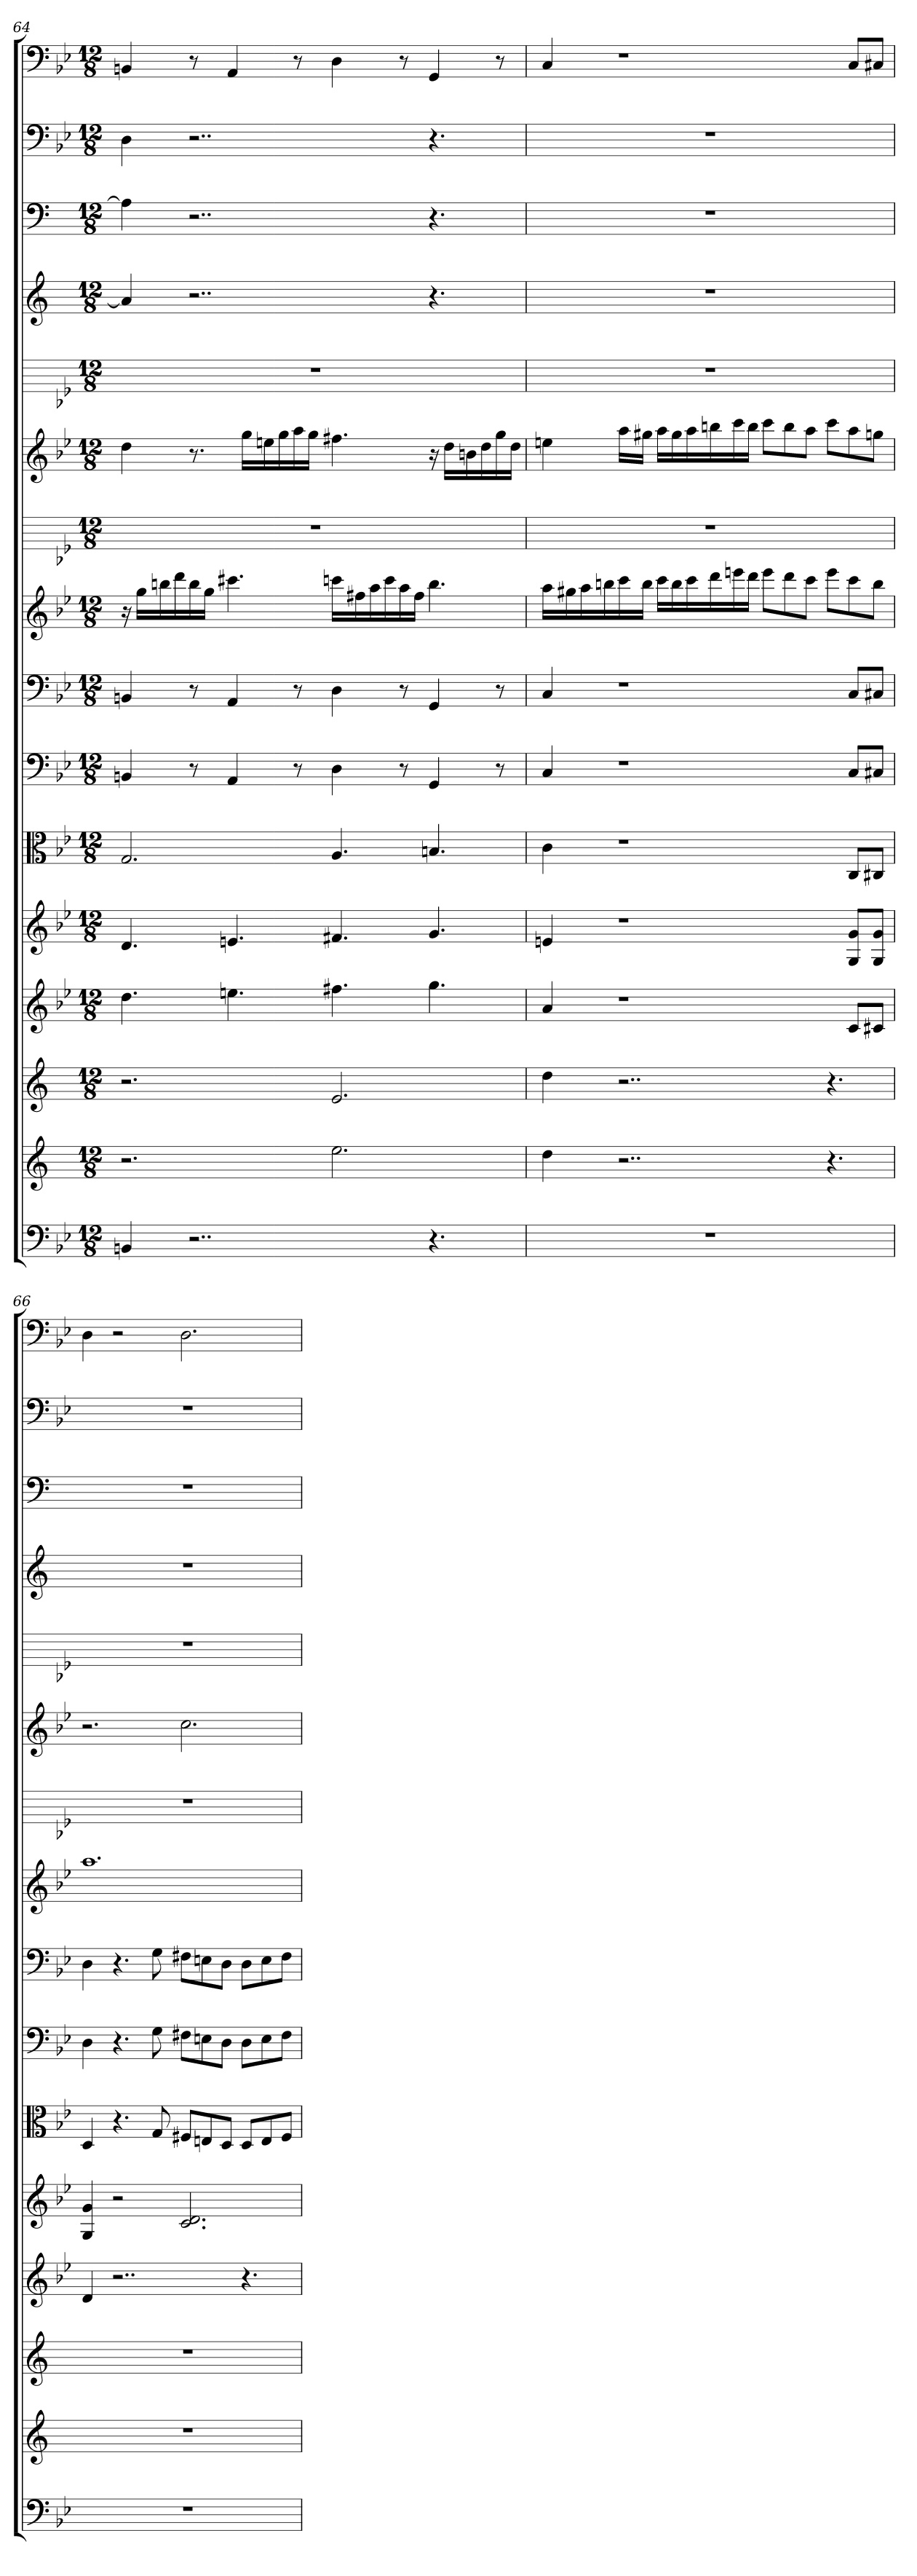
**kern	**kern	**kern	**kern	**kern	**kern	**kern	**kern	**kern	**kern	**kern	**kern	**kern	**kern	**kern	**kern
*part16	*part15	*part14	*part13	*part12	*part11	*part10	*part9	*part8	*part7	*part6	*part5	*part4	*part3	*part2	*part1
*staff16	*staff15	*staff14	*staff13	*staff12	*staff11	*staff10	*staff9	*staff8	*staff7	*staff6	*staff5	*staff4	*staff3	*staff2	*staff1
*clefF4	*	*	*	*	*clefC3	*clefF4	*clefF4	*	*	*	*	*	*	*clefF4	*clefF4
*k[b-e-]	*k[]	*k[]	*k[b-e-]	*k[b-e-]	*k[b-e-]	*k[b-e-]	*k[b-e-]	*k[b-e-]	*k[b-e-]	*k[b-e-]	*k[b-e-]	*k[]	*k[]	*k[b-e-]	*k[b-e-]
*B-:	*	*	*B-:	*B-:	*B-:	*B-:	*B-:	*B-:	*B-:	*B-:	*B-:	*	*	*B-:	*B-:
*M12/8	*M12/8	*M12/8	*M12/8	*M12/8	*M12/8	*M12/8	*M12/8	*M12/8	*M12/8	*M12/8	*M12/8	*M12/8	*M12/8	*M12/8	*M12/8
=64	=64	=64	=64	=64	=64	=64	=64	=64	=64	=64	=64	=64	=64	=64	=64
4BBn	2.r	2.r	4.dd	4.d	2.G	4BBn	4BBn	16r	1.r	4dd	1.r	4a]	4A]	4D	4BBn
.	.	.	.	.	.	.	.	16ggLL	.	.	.	.	.	.	.
.	.	.	.	.	.	.	.	16bbn	.	.	.	.	.	.	.
.	.	.	.	.	.	.	.	16ddd	.	.	.	.	.	.	.
2..r	.	.	.	.	.	8r	8r	16bb	.	8.r	.	2..r	2..r	2..r	8r
.	.	.	.	.	.	.	.	16ggJJ	.	.	.	.	.	.	.
.	.	.	4.een	4.en	.	4AA	4AA	4.ccc#X	.	.	.	.	.	.	4AA
.	.	.	.	.	.	.	.	.	.	16ggLL	.	.	.	.	.
.	.	.	.	.	.	.	.	.	.	16een	.	.	.	.	.
.	.	.	.	.	.	.	.	.	.	16gg	.	.	.	.	.
.	.	.	.	.	.	8r	8r	.	.	16aa	.	.	.	.	8r
.	.	.	.	.	.	.	.	.	.	16ggJJ	.	.	.	.	.
.	2.ee	2.e	4.ff#X	4.f#X	4.A	4D	4D	16cccnLL	.	4.ff#X	.	.	.	.	4D
.	.	.	.	.	.	.	.	16ff#X	.	.	.	.	.	.	.
.	.	.	.	.	.	.	.	16aa	.	.	.	.	.	.	.
.	.	.	.	.	.	.	.	16ccc	.	.	.	.	.	.	.
.	.	.	.	.	.	8r	8r	16aa	.	.	.	.	.	.	8r
.	.	.	.	.	.	.	.	16ff#JJ	.	.	.	.	.	.	.
4.r	.	.	4.gg	4.g	4.Bn	4GG	4GG	4.bb	.	16r	.	4.r	4.r	4.r	4GG
.	.	.	.	.	.	.	.	.	.	16ddLL	.	.	.	.	.
.	.	.	.	.	.	.	.	.	.	16bn	.	.	.	.	.
.	.	.	.	.	.	.	.	.	.	16dd	.	.	.	.	.
.	.	.	.	.	.	8r	8r	.	.	16gg	.	.	.	.	8r
.	.	.	.	.	.	.	.	.	.	16ddJJ	.	.	.	.	.
=65	=65	=65	=65	=65	=65	=65	=65	=65	=65	=65	=65	=65	=65	=65	=65
1.r	4dd	4dd	4a	4en	4c	4C	4C	16aaLL	1.r	4een	1.r	1.r	1.r	1.r	4C
.	.	.	.	.	.	.	.	16gg#X	.	.	.	.	.	.	.
.	.	.	.	.	.	.	.	16aa	.	.	.	.	.	.	.
.	.	.	.	.	.	.	.	16bbn	.	.	.	.	.	.	.
.	2..r	2..r	1r	1r	1r	1r	1r	16ccc	.	16aaLL	.	.	.	.	1r
.	.	.	.	.	.	.	.	16bbJJ	.	16gg#XJJ	.	.	.	.	.
.	.	.	.	.	.	.	.	16cccLL	.	16aaLL	.	.	.	.	.
.	.	.	.	.	.	.	.	16bb	.	16gg#	.	.	.	.	.
.	.	.	.	.	.	.	.	16ccc	.	16aa	.	.	.	.	.
.	.	.	.	.	.	.	.	16ddd	.	16bbn	.	.	.	.	.
.	.	.	.	.	.	.	.	16eeen	.	16ccc	.	.	.	.	.
.	.	.	.	.	.	.	.	16dddJJ	.	16bbJJ	.	.	.	.	.
.	.	.	.	.	.	.	.	8eeeL	.	8cccL	.	.	.	.	.
.	.	.	.	.	.	.	.	8ddd	.	8bb	.	.	.	.	.
.	.	.	.	.	.	.	.	8cccJ	.	8aaJ	.	.	.	.	.
.	4.r	4.r	.	.	.	.	.	8eeeL	.	8cccL	.	.	.	.	.
.	.	.	8cL	8G 8gL	8C/L	8C/L	8C/L	8ccc	.	8aa	.	.	.	.	8C/L
.	.	.	8c#XJ	8G 8gJ	8C#X/J	8C#X/J	8C#X/J	8bbJ	.	8ggnJ	.	.	.	.	8C#X/J
=66	=66	=66	=66	=66	=66	=66	=66	=66	=66	=66	=66	=66	=66	=66	=66
1.r	1.r	1.r	4d	4G 4g	4D	4D	4D	1.aa	1.r	2.r	1.r	1.r	1.r	1.r	4D
.	.	.	2..r	2r	4.r	4.r	4.r	.	.	.	.	.	.	.	2r
.	.	.	.	.	8G	8G	8G	.	.	.	.	.	.	.	.
.	.	.	.	2.c 2.d	8F#X/L	8F#X\L	8F#X\L	.	.	2.cc	.	.	.	.	2.D
.	.	.	.	.	8En/	8En\	8En\	.	.	.	.	.	.	.	.
.	.	.	.	.	8D/J	8D\J	8D\J	.	.	.	.	.	.	.	.
.	.	.	4.r	.	8D/L	8D\L	8D\L	.	.	.	.	.	.	.	.
.	.	.	.	.	8E/	8E\	8E\	.	.	.	.	.	.	.	.
.	.	.	.	.	8F#/J	8F#\J	8F#\J	.	.	.	.	.	.	.	.
=	=	=	=	=	=	=	=	=	=	=	=	=	=	=	=
*-	*-	*-	*-	*-	*-	*-	*-	*-	*-	*-	*-	*-	*-	*-	*-
